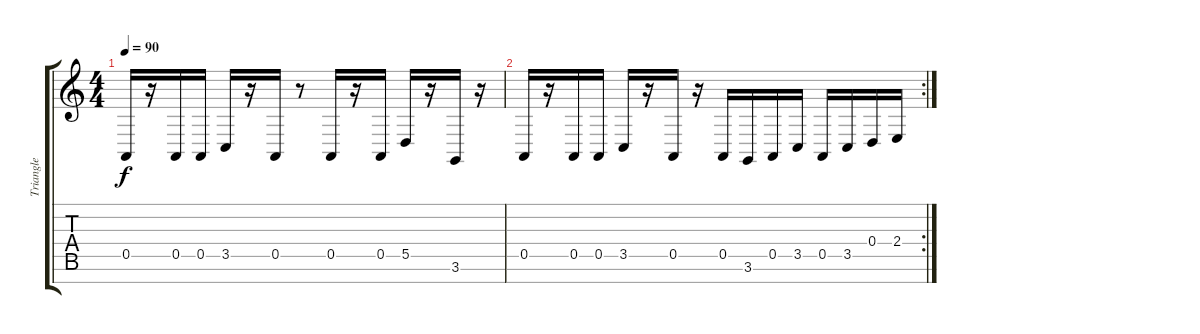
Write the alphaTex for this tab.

\track ("Triangle" "Triangle") {instrument lead1square}
\staff {score tabs}
\tuning (E4 B3 G3 D3 A2 E2 B1) {hide}
\ts (4 4)
\tempo 90
\clef g2
\ks c
0.5.16{dy f} r.16 0.5.16 0.5.16 3.5.16 r.16 0.5.16 r.8 0.5.16 r.16 0.5.16 5.5.16 r.16 3.6.16 r.16 |
\rc 2
0.5.16 r.16 0.5.16 0.5.16 3.5.16 r.16 0.5.16 r.16 0.5.16 3.6.16 0.5.16 3.5.16 0.5.16 3.5.16 0.4.16 2.4.16
